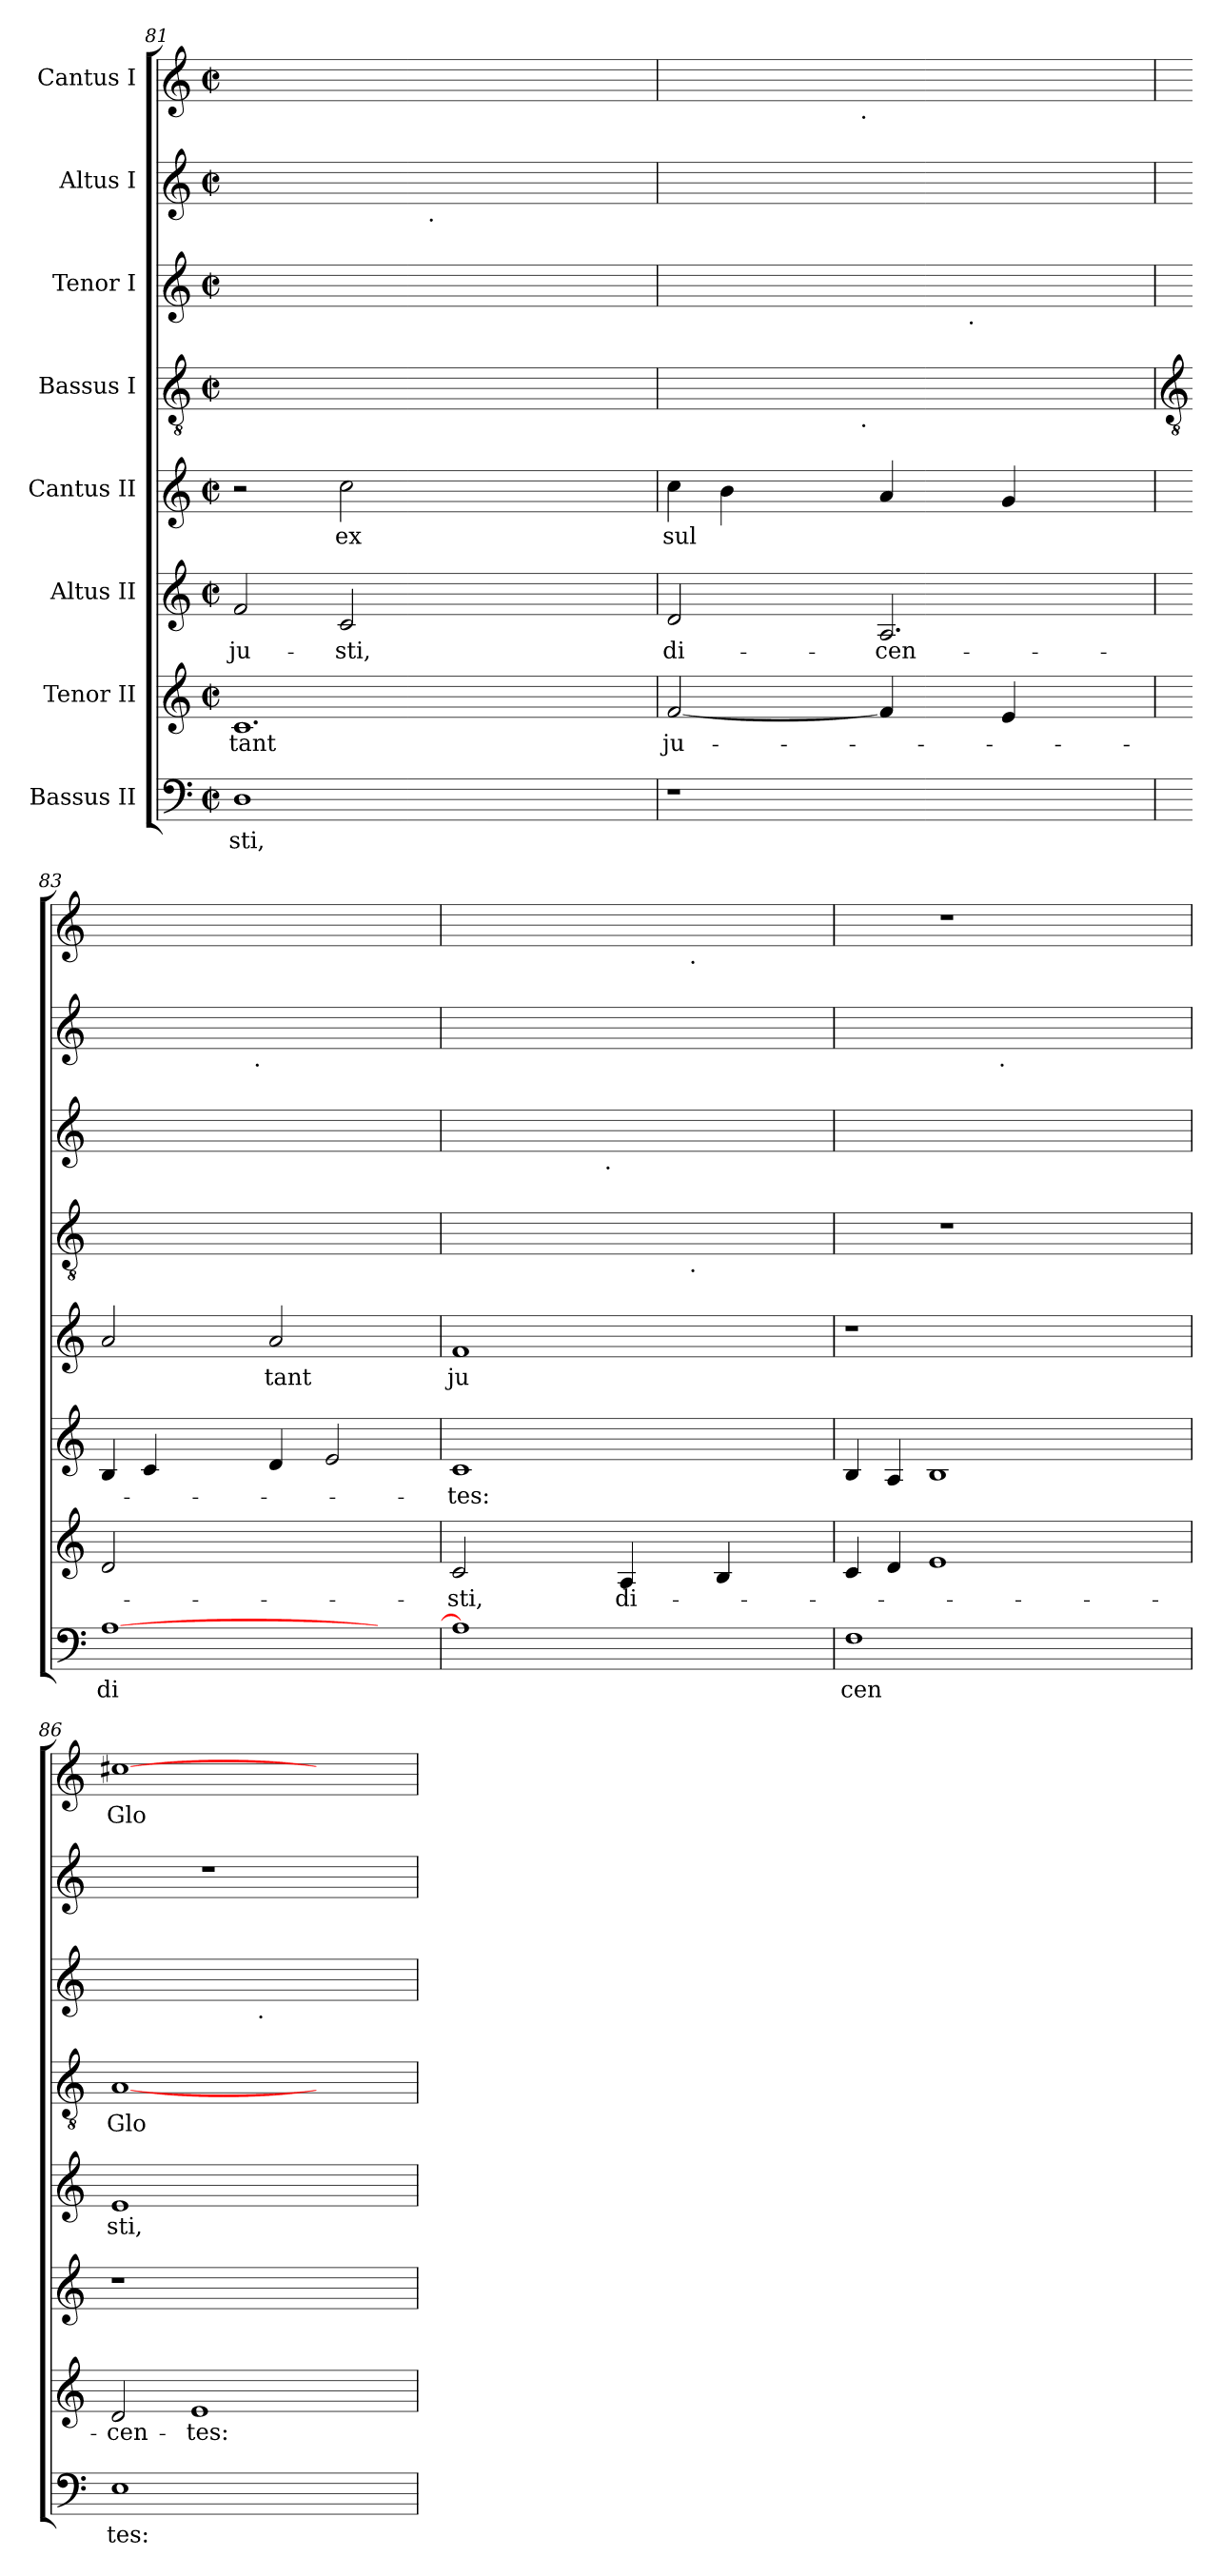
**kern	**text	**kern	**text	**kern	**text	**kern	**text	**kern	**text	**kern	**kern	**kern	**text
*part8	*part8	*part7	*part7	*part6	*part6	*part5	*part5	*part4	*part4	*part3	*part2	*part1	*part1
*staff8	*staff8	*staff7	*staff7	*staff6	*staff6	*staff5	*staff5	*staff4	*staff4	*staff3	*staff2	*staff1	*staff1
*I"Bassus II	*	*I"Tenor II	*	*I"Altus II	*	*I"Cantus II	*	*I"Bassus I	*	*I"Tenor I	*I"Altus I	*I"Cantus I	*
*clefF4	*	*clefG2	*	*clefG2	*	*clefG2	*	*clefGv2	*	*clefG2	*clefG2	*clefG2	*
*k[]	*	*k[]	*	*k[]	*	*k[]	*	*k[]	*	*k[]	*k[]	*k[]	*
*C:	*	*C:	*	*C:	*	*C:	*	*C:	*	*C:	*C:	*C:	*
*M2/2	*	*M2/2	*	*M2/2	*	*M2/2	*	*M2/2	*	*M2/2	*M2/2	*M2/2	*
*met(c|)	*	*met(c|)	*	*met(c|)	*	*met(c|)	*	*met(c|)	*	*met(c|)	*met(c|)	*met(c|)	*
=81A	=81A	=81A	=81A	=81A	=81A	=81A	=81A	=81A	=81A	=81A	=81A	=81A	=81A
!	!LO:LY:b	!	!LO:LY:b	!	!LO:LY:b	!	!	!	!	!	!	!	!
1D	sti,	1.c	-tant	2f/	ju-	2r	.	4ryy	.	4ryy	4ryy	4ryy	.
.	.	.	.	.	.	.	.	4ryy	.	4ryy	4ryy	4ryy	.
!	!	!	!	!	!LO:LY:b	!	!LO:LY:b	!	!	!	!	!	!
.	.	.	.	2c/	-sti,	2cc\	ex	32ryy	.	4ryy	32ryy	32ryy	.
.	.	.	.	.	.	.	.	4ryy	.	.	32ryy	4ryy	.
.	.	.	.	.	.	.	.	.	.	.	32ryy	.	.
.	.	.	.	.	.	.	.	.	.	.	32ryy	.	.
.	.	.	.	.	.	.	.	.	.	.	32ryy	.	.
.	.	.	.	.	.	.	.	.	.	.	32ryy	.	.
!	!	!	!	!	!	!	!	!	!	!	!LO:TX:b:t=.	!	!
.	.	.	.	.	.	.	.	.	.	.	32ryy	.	.
.	.	.	.	.	.	.	.	.	.	.	4ryy	.	.
.	.	.	.	.	.	.	.	.	.	32ryy	.	.	.
.	.	.	.	.	.	.	.	4ryy	.	4ryy	.	4ryy	.
.	.	.	.	.	.	.	.	.	.	.	4ryy	.	.
2ryy	.	.	.	2ryy	.	2ryy	.	.	.	.	.	.	.
.	.	.	.	.	.	.	.	4...ryy	.	4...ryy	.	4...ryy	.
.	.	.	.	.	.	.	.	.	.	.	4ryy	.	.
.	.	.	.	.	.	.	.	.	.	.	32ryy	.	.
=82A	=82A	=82A	=82A	=82A	=82A	=82A	=82A	=82A	=82A	=82A	=82A	=82A	=82A
!	!	!	!LO:LY:b	!	!LO:LY:b	!	!LO:LY:b	!	!	!	!	!	!
1r	.	[2f/	ju-	2d/	di-	4cc\	sul	4ryy	.	4ryy	4ryy	4ryy	.
.	.	.	.	.	.	4b\	.	64ryy	.	4ryy	4ryy	64ryy	.
.	.	.	.	.	.	.	.	64ryy	.	.	.	64ryy	.
.	.	.	.	.	.	.	.	64ryy	.	.	.	64ryy	.
.	.	.	.	.	.	.	.	64ryy	.	.	.	64ryy	.
.	.	.	.	.	.	.	.	64ryy	.	.	.	64ryy	.
.	.	.	.	.	.	.	.	64ryy	.	.	.	64ryy	.
.	.	.	.	.	.	.	.	64ryy	.	.	.	64ryy	.
.	.	.	.	.	.	.	.	64ryy	.	.	.	64ryy	.
.	.	.	.	.	.	.	.	64ryy	.	.	.	64ryy	.
.	.	.	.	.	.	.	.	64ryy	.	.	.	64ryy	.
.	.	.	.	.	.	.	.	64ryy	.	.	.	64ryy	.
.	.	.	.	.	.	.	.	64ryy	.	.	.	64ryy	.
.	.	.	.	.	.	.	.	64ryy	.	.	.	64ryy	.
.	.	.	.	.	.	.	.	64ryy	.	.	.	64ryy	.
!	!	!	!	!	!	!	!	!	!	!	!	!LO:TX:b:t=.	!
!	!	!	!	!	!	!	!	!LO:TX:b:t=.	!	!	!	!	!
.	.	.	.	.	.	.	.	64ryy	.	.	.	64ryy	.
.	.	.	.	.	.	.	.	4ryy	.	.	.	4ryy	.
!	!	!	!	!	!LO:LY:b	!	!	!	!	!	!	!	!
.	.	4f/]	.	2.A/	-cen-	4a/	.	.	.	32ryy	32ryy	.	.
.	.	.	.	.	.	.	.	.	.	32ryy	4ryy	.	.
.	.	.	.	.	.	.	.	.	.	32ryy	.	.	.
.	.	.	.	.	.	.	.	.	.	32ryy	.	.	.
.	.	.	.	.	.	.	.	.	.	32ryy	.	.	.
.	.	.	.	.	.	.	.	.	.	32ryy	.	.	.
!	!	!	!	!	!	!	!	!	!	!LO:TX:b:t=.	!	!	!
.	.	.	.	.	.	.	.	.	.	32ryy	.	.	.
.	.	.	.	.	.	.	.	.	.	4ryy	.	.	.
.	.	.	.	.	.	.	.	2ryy	.	.	.	2ryy	.
.	.	4e/	.	.	.	4g/	.	.	.	.	.	.	.
.	.	.	.	.	.	.	.	.	.	.	4ryy	.	.
.	.	.	.	.	.	.	.	.	.	4ryy	.	.	.
4ryy	.	4ryy	.	.	.	4ryy	.	.	.	.	.	.	.
.	.	.	.	.	.	.	.	.	.	.	8..ryy	.	.
.	.	.	.	.	.	.	.	.	.	32ryy	.	.	.
.	.	.	.	.	.	.	.	64ryy	.	.	.	64ryy	.
!!LO:LB:g=z
=83	=83	=83	=83	=83	=83	=83	=83	=83	=83	=83	=83	=83	=83
*	*	*	*	*	*	*	*	*clefGv2	*	*	*	*	*
!	!LO:LY:b	!	!	!	!	!	!	!	!	!	!	!	!
[1A	di	2d/	.	4B/	.	2a/	.	4ryy	.	4ryy	4ryy	4ryy	.
.	.	.	.	4c/	.	.	.	4ryy	.	4ryy	64ryy	4ryy	.
.	.	.	.	.	.	.	.	.	.	.	64ryy	.	.
.	.	.	.	.	.	.	.	.	.	.	64ryy	.	.
.	.	.	.	.	.	.	.	.	.	.	64ryy	.	.
.	.	.	.	.	.	.	.	.	.	.	64ryy	.	.
.	.	.	.	.	.	.	.	.	.	.	64ryy	.	.
.	.	.	.	.	.	.	.	.	.	.	64ryy	.	.
.	.	.	.	.	.	.	.	.	.	.	64ryy	.	.
.	.	.	.	.	.	.	.	.	.	.	64ryy	.	.
.	.	.	.	.	.	.	.	.	.	.	64ryy	.	.
.	.	.	.	.	.	.	.	.	.	.	64ryy	.	.
.	.	.	.	.	.	.	.	.	.	.	64ryy	.	.
.	.	.	.	.	.	.	.	.	.	.	64ryy	.	.
.	.	.	.	.	.	.	.	.	.	.	64ryy	.	.
!	!	!	!	!	!	!	!	!	!	!	!LO:TX:b:t=.	!	!
.	.	.	.	.	.	.	.	.	.	.	64ryy	.	.
.	.	.	.	.	.	.	.	.	.	.	4ryy	.	.
!	!	!	!	!	!	!	!LO:LY:b	!	!	!	!	!	!
.	.	2.ryy	.	4d/	.	2a/	tant	4ryy	.	32ryy	.	4ryy	.
.	.	.	.	.	.	.	.	.	.	4ryy	.	.	.
.	.	.	.	.	.	.	.	.	.	.	2ryy	.	.
.	.	.	.	2e/	.	.	.	64ryy	.	.	.	64ryy	.
.	.	.	.	.	.	.	.	4ryy	.	.	.	4ryy	.
.	.	.	.	.	.	.	.	.	.	4ryy	.	.	.
4ryy	.	.	.	.	.	4ryy	.	.	.	.	.	.	.
.	.	.	.	.	.	.	.	8...ryy	.	.	.	8...ryy	.
.	.	.	.	.	.	.	.	.	.	8..ryy	.	.	.
.	.	.	.	.	.	.	.	.	.	.	64ryy	.	.
!!LO:LB:g=z
=84	=84	=84	=84	=84	=84	=84	=84	=84	=84	=84	=84	=84	=84
!	!	!	!LO:LY:b	!	!LO:LY:b	!	!LO:LY:b	!	!	!	!	!	!
1A]	.	2c/	-sti,	1c	-tes:	1f	ju	4ryy	.	4ryy	4ryy	4ryy	.
.	.	.	.	.	.	.	.	4ryy	.	64ryy	4ryy	4ryy	.
.	.	.	.	.	.	.	.	.	.	64ryy	.	.	.
.	.	.	.	.	.	.	.	.	.	64ryy	.	.	.
.	.	.	.	.	.	.	.	.	.	64ryy	.	.	.
.	.	.	.	.	.	.	.	.	.	64ryy	.	.	.
.	.	.	.	.	.	.	.	.	.	64ryy	.	.	.
.	.	.	.	.	.	.	.	.	.	64ryy	.	.	.
.	.	.	.	.	.	.	.	.	.	64ryy	.	.	.
.	.	.	.	.	.	.	.	.	.	64ryy	.	.	.
.	.	.	.	.	.	.	.	.	.	64ryy	.	.	.
.	.	.	.	.	.	.	.	.	.	64ryy	.	.	.
.	.	.	.	.	.	.	.	.	.	64ryy	.	.	.
.	.	.	.	.	.	.	.	.	.	64ryy	.	.	.
.	.	.	.	.	.	.	.	.	.	64ryy	.	.	.
!	!	!	!	!	!	!	!	!	!	!LO:TX:b:t=.	!	!	!
.	.	.	.	.	.	.	.	.	.	64ryy	.	.	.
.	.	.	.	.	.	.	.	.	.	4ryy	.	.	.
!	!	!	!LO:LY:b	!	!	!	!	!	!	!	!	!	!
.	.	4A/	di-	.	.	.	.	32ryy	.	.	4ryy	32ryy	.
.	.	.	.	.	.	.	.	32ryy	.	.	.	32ryy	.
.	.	.	.	.	.	.	.	32ryy	.	.	.	32ryy	.
.	.	.	.	.	.	.	.	32ryy	.	.	.	32ryy	.
.	.	.	.	.	.	.	.	32ryy	.	.	.	32ryy	.
.	.	.	.	.	.	.	.	32ryy	.	.	.	32ryy	.
!	!	!	!	!	!	!	!	!	!	!	!	!LO:TX:b:t=.	!
!	!	!	!	!	!	!	!	!LO:TX:b:t=.	!	!	!	!	!
.	.	.	.	.	.	.	.	32ryy	.	.	.	32ryy	.
.	.	.	.	.	.	.	.	4ryy	.	.	.	4ryy	.
.	.	.	.	.	.	.	.	.	.	64%31ryy	.	.	.
.	.	4B/	.	.	.	.	.	.	.	.	64ryy	.	.
.	.	.	.	.	.	.	.	.	.	.	4ryy	.	.
.	.	.	.	.	.	.	.	4ryy	.	.	.	4ryy	.
8..ryy	.	8..ryy	.	8..ryy	.	8..ryy	.	.	.	.	.	.	.
.	.	.	.	.	.	.	.	.	.	.	8ryy	.	.
.	.	.	.	.	.	.	.	.	.	.	16ryy	.	.
.	.	.	.	.	.	.	.	.	.	.	64ryy	.	.
!!LO:LB:g=z
=85	=85	=85	=85	=85	=85	=85	=85	=85	=85	=85	=85	=85	=85
!	!LO:LY:b	!	!	!	!	!	!	!	!	!	!	!	!
1F	cen	4c/	.	4B/	.	1r	.	4ryy	.	4ryy	4ryy	4ryy	.
.	.	4d/	.	4A/	.	.	.	4ryy	.	4ryy	4ryy	4ryy	.
.	.	1e	.	1B	.	.	.	32ryy	.	4ryy	32ryy	32ryy	.
.	.	.	.	.	.	.	.	1r	.	.	32ryy	1r	.
.	.	.	.	.	.	.	.	.	.	.	32ryy	.	.
.	.	.	.	.	.	.	.	.	.	.	32ryy	.	.
.	.	.	.	.	.	.	.	.	.	.	32ryy	.	.
.	.	.	.	.	.	.	.	.	.	.	32ryy	.	.
!	!	!	!	!	!	!	!	!	!	!	!LO:TX:b:t=.	!	!
.	.	.	.	.	.	.	.	.	.	.	32ryy	.	.
.	.	.	.	.	.	.	.	.	.	.	4ryy	.	.
.	.	.	.	.	.	.	.	.	.	64ryy	.	.	.
.	.	.	.	.	.	.	.	.	.	4ryy	.	.	.
.	.	.	.	.	.	.	.	.	.	.	4ryy	.	.
2ryy	.	.	.	.	.	2ryy	.	.	.	.	.	.	.
.	.	.	.	.	.	.	.	.	.	2ryy	.	.	.
.	.	.	.	.	.	.	.	.	.	.	4ryy	.	.
.	.	.	.	.	.	.	.	.	.	.	16ryy	.	.
32ryy	.	32ryy	.	32ryy	.	32ryy	.	.	.	.	.	.	.
.	.	.	.	.	.	.	.	.	.	64ryy	.	.	.
!!LO:LB:g=z
=86	=86	=86	=86	=86	=86	=86	=86	=86	=86	=86	=86	=86	=86
!	!LO:LY:b	!	!LO:LY:b	!	!	!	!LO:LY:b	!	!LO:LY:b	!	!	!	!LO:LY:b
1E	tes:	2d/	-cen-	1r	.	1e	sti,	[1A	Glo	4ryy	4ryy	[1cc#X	Glo-
.	.	.	.	.	.	.	.	.	.	4ryy	4ryy	.	.
!	!	!	!LO:LY:b	!	!	!	!	!	!	!	!	!	!
.	.	1e	-tes:	.	.	.	.	.	.	32ryy	32ryy	.	.
.	.	.	.	.	.	.	.	.	.	32ryy	1r	.	.
.	.	.	.	.	.	.	.	.	.	32ryy	.	.	.
.	.	.	.	.	.	.	.	.	.	32ryy	.	.	.
.	.	.	.	.	.	.	.	.	.	32ryy	.	.	.
.	.	.	.	.	.	.	.	.	.	32ryy	.	.	.
!	!	!	!	!	!	!	!	!	!	!LO:TX:b:t=.	!	!	!
.	.	.	.	.	.	.	.	.	.	32ryy	.	.	.
.	.	.	.	.	.	.	.	.	.	4ryy	.	.	.
.	.	.	.	.	.	.	.	.	.	4ryy	.	.	.
2ryy	.	.	.	2ryy	.	2ryy	.	2ryy	.	.	.	2ryy	.
.	.	.	.	.	.	.	.	.	.	4ryy	.	.	.
.	.	.	.	.	.	.	.	.	.	16ryy	.	.	.
32ryy	.	32ryy	.	32ryy	.	32ryy	.	32ryy	.	.	.	32ryy	.
=	=	=	=	=	=	=	=	=	=	=	=	=	=
*-	*-	*-	*-	*-	*-	*-	*-	*-	*-	*-	*-	*-	*-
